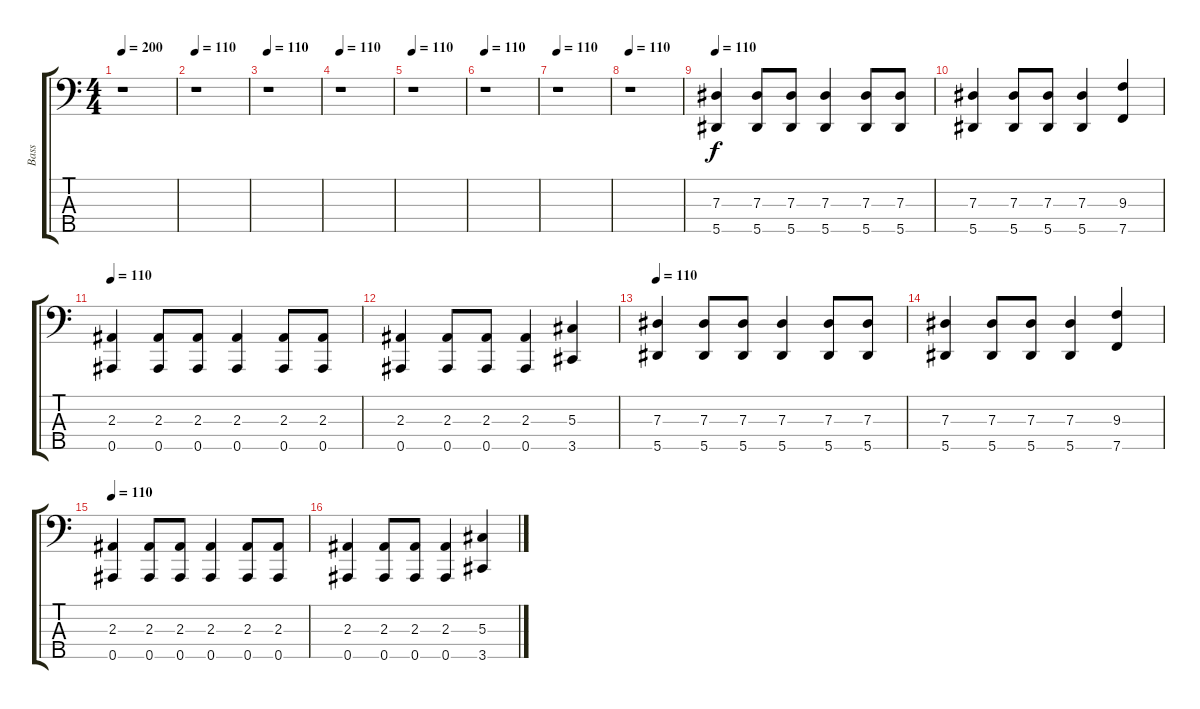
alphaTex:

\track ("Bass" "Bass") {instrument electricbassfinger}
\staff {score tabs}
\tuning (Gb2 Db2 Ab1 Eb1 Bb0) {hide}
\ts (4 4)
\tempo 200
\tempo 110
\tempo 200
\clef f4
\ks c
r.1{dy f instrument electricbassfinger} |
\tempo 110
r.1 |
\tempo 110
r.1 |
\tempo 110
r.1 |
\tempo 110
r.1 |
\tempo 110
r.1 |
\tempo 110
r.1 |
\tempo 110
r.1 |
\tempo 110
(7.3 5.5).4 (7.3 5.5).8 (7.3 5.5).8 (7.3 5.5).4 (7.3 5.5).8 (7.3 5.5).8 |
(7.3 5.5).4 (7.3 5.5).8 (7.3 5.5).8 (7.3 5.5).4 (9.3 7.5).4 |
\tempo 110
(2.3 0.5).4 (2.3 0.5).8 (2.3 0.5).8 (2.3 0.5).4 (2.3 0.5).8 (2.3 0.5).8 |
(2.3 0.5).4 (2.3 0.5).8 (2.3 0.5).8 (2.3 0.5).4 (5.3 3.5).4 |
\tempo 110
(7.3 5.5).4 (7.3 5.5).8 (7.3 5.5).8 (7.3 5.5).4 (7.3 5.5).8 (7.3 5.5).8 |
(7.3 5.5).4 (7.3 5.5).8 (7.3 5.5).8 (7.3 5.5).4 (9.3 7.5).4 |
\tempo 110
(2.3 0.5).4 (2.3 0.5).8 (2.3 0.5).8 (2.3 0.5).4 (2.3 0.5).8 (2.3 0.5).8 |
(2.3 0.5).4 (2.3 0.5).8 (2.3 0.5).8 (2.3 0.5).4 (5.3 3.5).4
